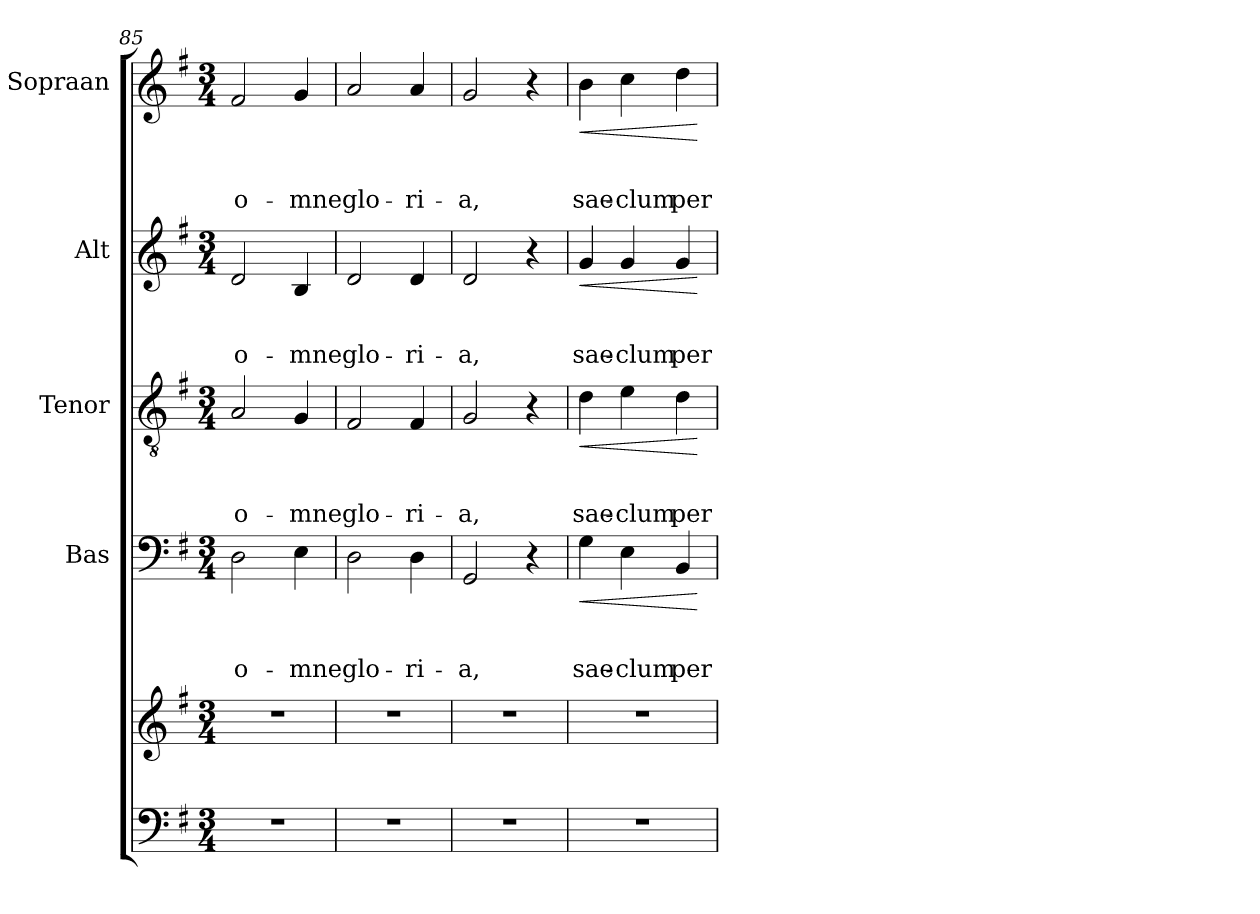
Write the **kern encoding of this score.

**kern	**kern	**kern	**text	**text	**text	**dynam	**kern	**text	**text	**text	**dynam	**kern	**text	**text	**text	**dynam	**kern	**text	**text	**text	**dynam
*part5	*part5	*part4	*part4	*part4	*part4	*part4	*part3	*part3	*part3	*part3	*part3	*part2	*part2	*part2	*part2	*part2	*part1	*part1	*part1	*part1	*part1
*staff6	*staff5	*staff4	*staff4	*staff4	*staff4	*staff4	*staff3	*staff3	*staff3	*staff3	*staff3	*staff2	*staff2	*staff2	*staff2	*staff2	*staff1	*staff1	*staff1	*staff1	*staff1
*	*	*I"Bas	*	*	*	*	*I"Tenor	*	*	*	*	*I"Alt	*	*	*	*	*I"Sopraan	*	*	*	*
*clefF4	*clefG2	*clefF4	*	*	*	*	*clefGv2	*	*	*	*	*clefG2	*	*	*	*	*clefG2	*	*	*	*
*k[f#]	*k[f#]	*k[f#]	*	*	*	*	*k[f#]	*	*	*	*	*k[f#]	*	*	*	*	*k[f#]	*	*	*	*
*G:	*G:	*G:	*	*	*	*	*G:	*	*	*	*	*G:	*	*	*	*	*G:	*	*	*	*
*M3/4	*M3/4	*M3/4	*	*	*	*	*M3/4	*	*	*	*	*M3/4	*	*	*	*	*M3/4	*	*	*	*
=85	=85	=85	=85	=85	=85	=85	=85	=85	=85	=85	=85	=85	=85	=85	=85	=85	=85	=85	=85	=85	=85
!	!	!	!	!	!LO:LY:b	!	!	!	!	!LO:LY:b	!	!	!	!	!LO:LY:b	!	!	!	!	!LO:LY:b	!
2.r	2.r	2D\	.	.	o-	.	2A/	.	.	o-	.	2d/	.	.	o-	.	2f#/	.	.	o-	.
!	!	!	!	!	!LO:LY:b	!	!	!	!	!LO:LY:b	!	!	!	!	!LO:LY:b	!	!	!	!	!LO:LY:b	!
.	.	4E\	.	.	-mne	.	4G/	.	.	-mne	.	4B/	.	.	-mne	.	4g/	.	.	-mne	.
=86	=86	=86	=86	=86	=86	=86	=86	=86	=86	=86	=86	=86	=86	=86	=86	=86	=86	=86	=86	=86	=86
!	!	!	!	!	!LO:LY:b	!	!	!	!	!LO:LY:b	!	!	!	!	!LO:LY:b	!	!	!	!	!LO:LY:b	!
2.r	2.r	2D\	.	.	glo-	.	2F#/	.	.	glo-	.	2d/	.	.	glo-	.	2a/	.	.	glo-	.
!	!	!	!	!	!LO:LY:b	!	!	!	!	!LO:LY:b	!	!	!	!	!LO:LY:b	!	!	!	!	!LO:LY:b	!
.	.	4D\	.	.	-ri-	.	4F#/	.	.	-ri-	.	4d/	.	.	-ri-	.	4a/	.	.	-ri-	.
!!LO:LB:g=z
=87	=87	=87	=87	=87	=87	=87	=87	=87	=87	=87	=87	=87	=87	=87	=87	=87	=87	=87	=87	=87	=87
!	!	!	!	!	!LO:LY:b	!	!	!	!	!LO:LY:b	!	!	!	!	!LO:LY:b	!	!	!	!	!LO:LY:b	!
2.r	2.r	2GG/	.	.	-a,	.	2G/	.	.	-a,	.	2d/	.	.	-a,	.	2g/	.	.	-a,	.
.	.	4r	.	.	.	.	4r	.	.	.	.	4r	.	.	.	.	4r	.	.	.	.
=88	=88	=88	=88	=88	=88	=88	=88	=88	=88	=88	=88	=88	=88	=88	=88	=88	=88	=88	=88	=88	=88
!	!	!	!	!	!LO:LY:b	!LO:HP:b	!	!	!	!LO:LY:b	!LO:HP:b	!	!	!	!LO:LY:b	!LO:HP:b	!	!	!	!LO:LY:b	!LO:HP:b
2.r	2.r	4G\	.	.	sae-	<	4d\	.	.	sae-	<	4g/	.	.	sae-	<	4b\	.	.	sae-	<
!	!	!	!	!	!LO:LY:b	!	!	!	!	!LO:LY:b	!	!	!	!	!LO:LY:b	!	!	!	!	!LO:LY:b	!
.	.	4E\	.	.	-clum	.	4e\	.	.	-clum	.	4g/	.	.	-clum	.	4cc\	.	.	-clum	.
!	!	!	!	!	!LO:LY:b	!	!	!	!	!LO:LY:b	!	!	!	!	!LO:LY:b	!	!	!	!	!LO:LY:b	!
.	.	4BB/	.	.	per	.	4d\	.	.	per	.	4g/	.	.	per	.	4dd\	.	.	per	.
.	.	.	.	.	.	[	.	.	.	.	[	.	.	.	.	[	.	.	.	.	[
=	=	=	=	=	=	=	=	=	=	=	=	=	=	=	=	=	=	=	=	=	=
*-	*-	*-	*-	*-	*-	*-	*-	*-	*-	*-	*-	*-	*-	*-	*-	*-	*-	*-	*-	*-	*-
